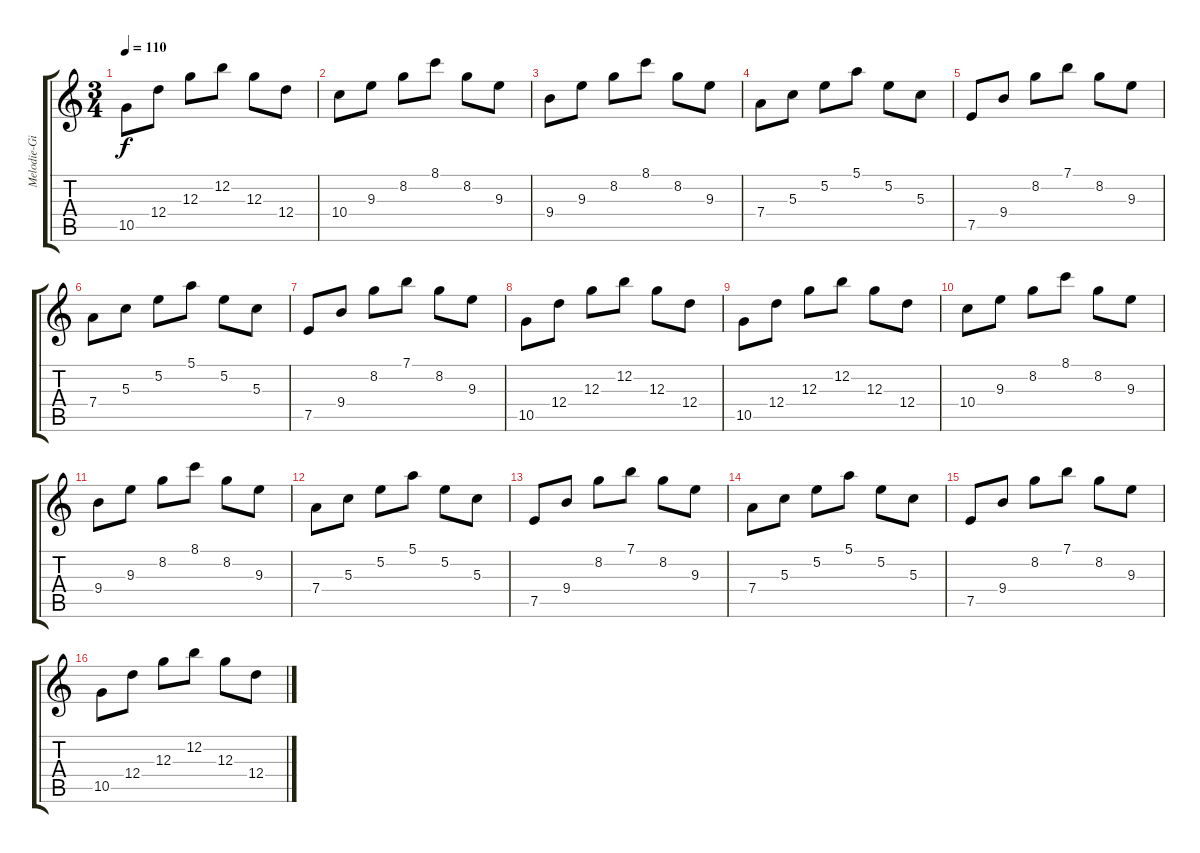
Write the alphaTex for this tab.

\track ("Melodie-Gitarre" "Melodie-Gi") {instrument electricguitarjazz}
\staff {score tabs}
\tuning (E4 B3 G3 D3 A2 E2) {hide}
\ts (3 4)
\tempo 110
\clef g2
\ks c
10.5.8{dy f} 12.4.8 12.3.8 12.2.8 12.3.8 12.4.8 |
10.4.8 9.3.8 8.2.8 8.1.8 8.2.8 9.3.8 |
9.4.8 9.3.8 8.2.8 8.1.8 8.2.8 9.3.8 |
7.4.8 5.3.8 5.2.8 5.1.8 5.2.8 5.3.8 |
7.5.8 9.4.8 8.2.8 7.1.8 8.2.8 9.3.8 |
7.4.8 5.3.8 5.2.8 5.1.8 5.2.8 5.3.8 |
7.5.8 9.4.8 8.2.8 7.1.8 8.2.8 9.3.8 |
10.5.8 12.4.8 12.3.8 12.2.8 12.3.8 12.4.8 |
10.5.8 12.4.8 12.3.8 12.2.8 12.3.8 12.4.8 |
10.4.8 9.3.8 8.2.8 8.1.8 8.2.8 9.3.8 |
9.4.8 9.3.8 8.2.8 8.1.8 8.2.8 9.3.8 |
7.4.8 5.3.8 5.2.8 5.1.8 5.2.8 5.3.8 |
7.5.8 9.4.8 8.2.8 7.1.8 8.2.8 9.3.8 |
7.4.8 5.3.8 5.2.8 5.1.8 5.2.8 5.3.8 |
7.5.8 9.4.8 8.2.8 7.1.8 8.2.8 9.3.8 |
10.5.8 12.4.8 12.3.8 12.2.8 12.3.8 12.4.8
